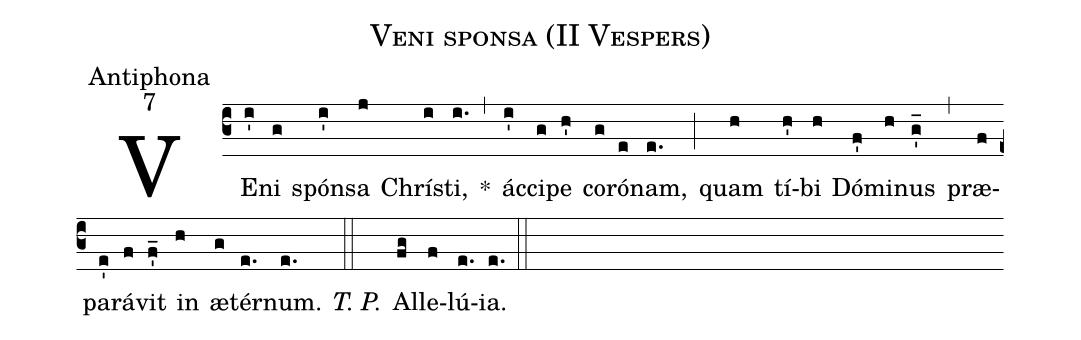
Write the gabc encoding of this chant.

name:Veni sponsa (II Vespers);
office-part:Antiphona;
mode:7;
%%
(c3) VE(i')ni(g) spón(i')sa(j) Chrí(i)sti,(i.) *(,) ác(i')ci(g)pe(h') co(g)ró(e)nam,(e.) (;) quam(h) tí(h')bi(h) Dó(f')mi(h)nus(g'_) (,) præ(f)pa(e')rá(f)vit(f'_) in(h) æ(g)tér(e.)num.(e.) <i>T. P.</i>(::) Al(fg)le(f)lú(e.)ia.(e.) (::)
